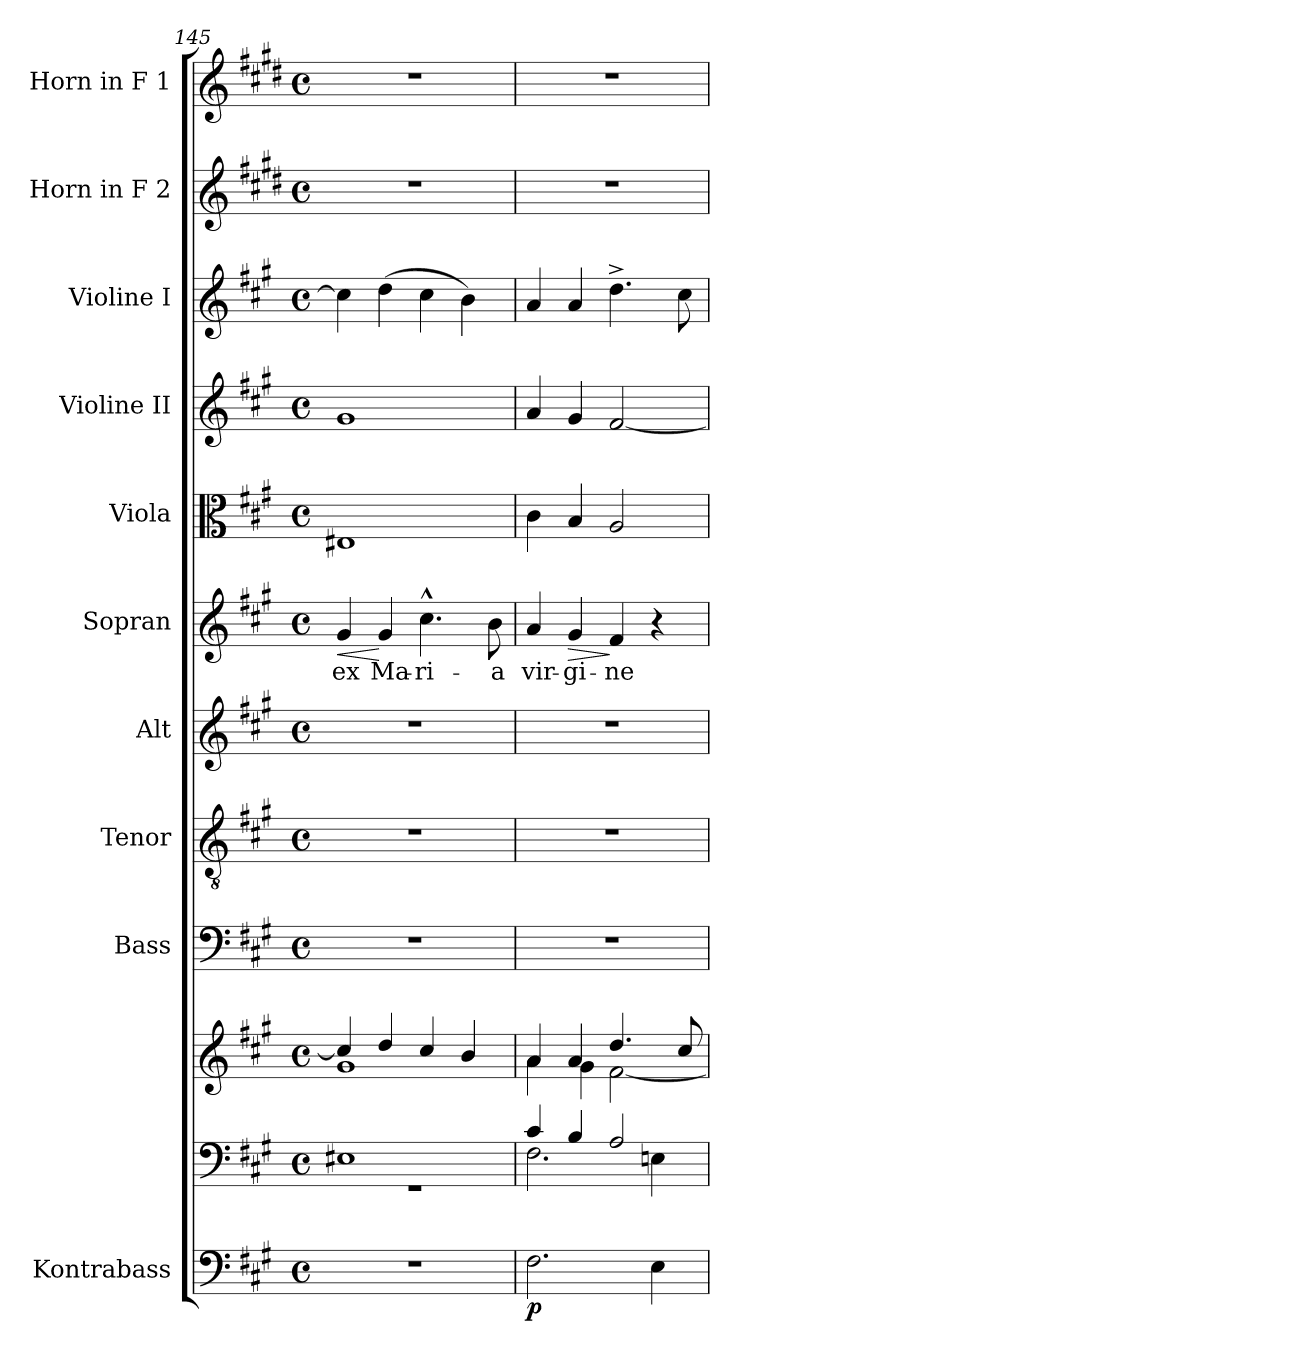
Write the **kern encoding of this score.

**kern	**dynam	**kern	**kern	**kern	**kern	**kern	**kern	**text	**dynam	**kern	**kern	**kern	**kern	**kern
*part11	*part11	*part10	*part10	*part9	*part8	*part7	*part6	*part6	*part6	*part5	*part4	*part3	*part2	*part1
*staff12	*staff12	*staff11	*staff10	*staff9	*staff8	*staff7	*staff6	*staff6	*staff6	*staff5	*staff4	*staff3	*staff2	*staff1
*I"Kontrabass	*	*	*	*I"Bass	*I"Tenor	*I"Alt	*I"Sopran	*	*	*I"Viola	*I"Violine II	*I"Violine I	*I"Horn in F 2	*I"Horn in F 1
*I'Kb.	*	*	*	*I'B.	*I'T.	*I'A.	*I'S.	*	*	*I'Vla.	*I'Vl. II	*I'Vl. I	*	*
*clefF4	*	*clefF4	*clefG2	*clefF4	*clefGv2	*clefG2	*clefG2	*	*	*clefC3	*clefG2	*clefG2	*clefG2	*clefG2
*ITrd7c12	*	*	*	*	*	*	*	*	*	*	*	*	*ITrd4c7	*ITrd4c7
*k[f#c#g#]	*	*k[f#c#g#]	*k[f#c#g#]	*k[f#c#g#]	*k[f#c#g#]	*k[f#c#g#]	*k[f#c#g#]	*	*	*k[f#c#g#]	*k[f#c#g#]	*k[f#c#g#]	*k[f#c#g#]	*k[f#c#g#]
*A:	*	*A:	*A:	*A:	*A:	*A:	*A:	*	*	*A:	*A:	*A:	*A:	*A:
*M4/4	*	*M4/4	*M4/4	*M4/4	*M4/4	*M4/4	*M4/4	*	*	*M4/4	*M4/4	*M4/4	*M4/4	*M4/4
*met(c)	*	*met(c)	*met(c)	*met(c)	*met(c)	*met(c)	*met(c)	*	*	*met(c)	*met(c)	*met(c)	*met(c)	*met(c)
=145	=145	=145	=145	=145	=145	=145	=145	=145	=145	=145	=145	=145	=145	=145
*	*	*^	*^	*	*	*	*	*	*	*	*	*	*	*
!	!	!	!	!	!	!	!	!	!	!LO:LY:b	!LO:HP:b	!	!	!	!	!
1r	.	1E#X	1rGG	4cc#/]	1g#	1r	1r	1r	4g#/	ex	<	1E#X	1g#	4cc#\]	1r	1r
!	!	!	!	!	!	!	!	!	!	!LO:LY:b	!	!	!	!	!	!
.	.	.	.	4dd/	.	.	.	.	4g#/	Ma-	[	.	.	(>4dd\	.	.
!	!	!	!	!	!	!	!	!	!	!LO:LY:b	!	!	!	!	!	!
.	.	.	.	4cc#/	.	.	.	.	4.cc#^^>\	-ri-	.	.	.	4cc#\	.	.
.	.	.	.	4b/	.	.	.	.	.	.	.	.	.	4b\)	.	.
!	!	!	!	!	!	!	!	!	!	!LO:LY:b	!	!	!	!	!	!
.	.	.	.	.	.	.	.	.	8b\	-a	.	.	.	.	.	.
=146	=146	=146	=146	=146	=146	=146	=146	=146	=146	=146	=146	=146	=146	=146	=146	=146
!	!LO:DY:b	!	!	!	!	!	!	!	!	!LO:LY:b	!	!	!	!	!	!
2.FF#\	p	4c#/	2.F#\	4a/	4a\	1r	1r	1r	4a/	vir-	.	4c#\	4a/	4a/	1r	1r
!	!	!	!	!	!	!	!	!	!	!LO:LY:b	!LO:HP:b	!	!	!	!	!
.	.	4B/	.	4a/	4g#\	.	.	.	4g#/	-gi-	>	4B/	4g#/	4a/	.	.
!	!	!	!	!	!	!	!	!	!	!LO:LY:b	!	!	!	!	!	!
.	.	2A/	.	4.dd/	[<2f#\	.	.	.	4f#/	-ne	]	2A/	[2f#/	4.dd^>\	.	.
4EE\	.	.	4En\	.	.	.	.	.	4r	.	.	.	.	.	.	.
.	.	.	.	8cc#/	.	.	.	.	.	.	.	.	.	8cc#\	.	.
*	*	*v	*v	*	*	*	*	*	*	*	*	*	*	*	*	*
*	*	*	*v	*v	*	*	*	*	*	*	*	*	*	*	*
=	=	=	=	=	=	=	=	=	=	=	=	=	=	=
*-	*-	*-	*-	*-	*-	*-	*-	*-	*-	*-	*-	*-	*-	*-
